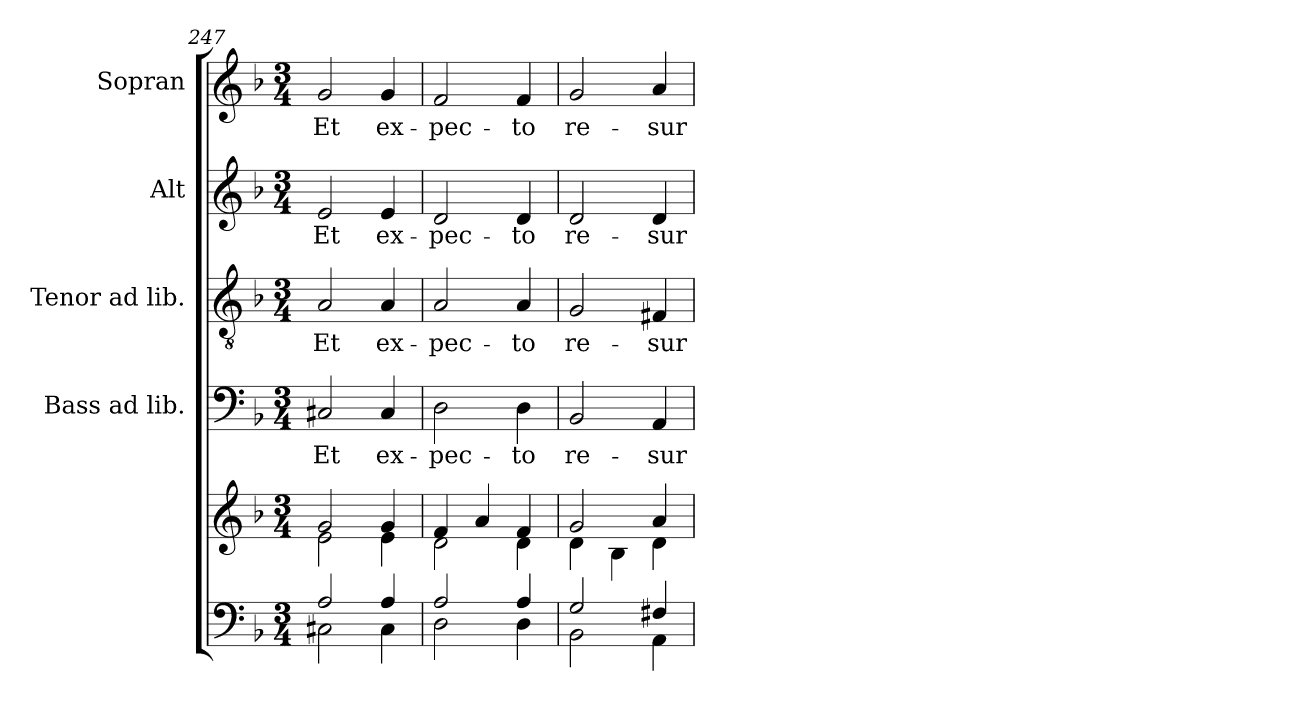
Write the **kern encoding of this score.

**kern	**kern	**kern	**text	**kern	**text	**kern	**text	**kern	**text
*part5	*part5	*part4	*part4	*part3	*part3	*part2	*part2	*part1	*part1
*staff6	*staff5	*staff4	*staff4	*staff3	*staff3	*staff2	*staff2	*staff1	*staff1
*	*	*I"Bass ad lib.	*	*I"Tenor ad lib.	*	*I"Alt	*	*I"Sopran	*
*	*	*I'B.	*	*I'T.	*	*I'A.	*	*I'S.	*
*clefF4	*clefG2	*clefF4	*	*clefGv2	*	*clefG2	*	*clefG2	*
*k[b-]	*k[b-]	*k[b-]	*	*k[b-]	*	*k[b-]	*	*k[b-]	*
*F:	*F:	*F:	*	*F:	*	*F:	*	*F:	*
*M3/4	*M3/4	*M3/4	*	*M3/4	*	*M3/4	*	*M3/4	*
=247	=247	=247	=247	=247	=247	=247	=247	=247	=247
*^	*^	*	*	*	*	*	*	*	*
!	!	!	!	!	!LO:LY:b	!	!LO:LY:b	!	!LO:LY:b	!	!LO:LY:b
2A/	2C#X\	2g/	2e\	2C#X/	Et	2A/	Et	2e/	Et	2g/	Et
!	!	!	!	!	!LO:LY:b	!	!LO:LY:b	!	!LO:LY:b	!	!LO:LY:b
4A/	4C#\	4g/	4e\	4C#/	ex-	4A/	ex-	4e/	ex-	4g/	ex-
=248	=248	=248	=248	=248	=248	=248	=248	=248	=248	=248	=248
!	!	!	!	!	!LO:LY:b	!	!LO:LY:b	!	!LO:LY:b	!	!LO:LY:b
2A/	2D\	4f/	2d\	2D\	-pec-	2A/	-pec-	2d/	-pec-	2f/	-pec-
.	.	4a/	.	.	.	.	.	.	.	.	.
!	!	!	!	!	!LO:LY:b	!	!LO:LY:b	!	!LO:LY:b	!	!LO:LY:b
4A/	4D\	4f/	4d\	4D\	-to	4A/	-to	4d/	-to	4f/	-to
=249	=249	=249	=249	=249	=249	=249	=249	=249	=249	=249	=249
!	!	!	!	!	!LO:LY:b	!	!LO:LY:b	!	!LO:LY:b	!	!LO:LY:b
2G/	2BB-\	2g/	4d\	2BB-/	re-	2G/	re-	2d/	re-	2g/	re-
.	.	.	4B-\	.	.	.	.	.	.	.	.
!	!	!	!	!	!LO:LY:b	!	!LO:LY:b	!	!LO:LY:b	!	!LO:LY:b
4F#X/	4AA\	4a/	4d\	4AA/	-sur-	4F#X/	-sur-	4d/	-sur-	4a/	-sur-
*v	*v	*	*	*	*	*	*	*	*	*	*
*	*v	*v	*	*	*	*	*	*	*	*
=	=	=	=	=	=	=	=	=	=
*-	*-	*-	*-	*-	*-	*-	*-	*-	*-
